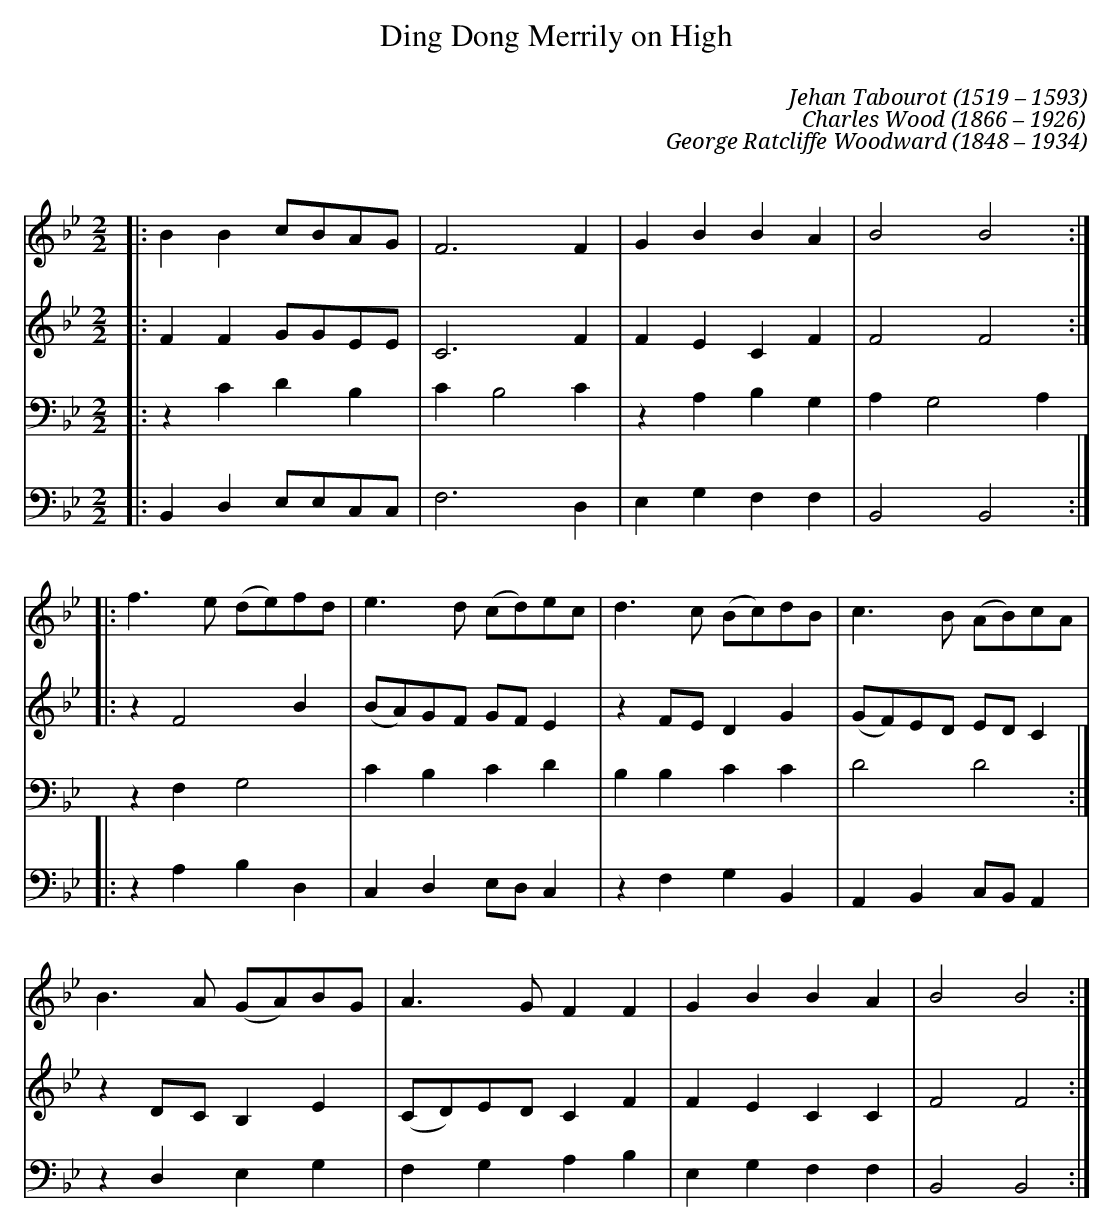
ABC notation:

X:1
C:
T:Ding Dong Merrily on High
C:Jehan Tabourot (1519 – 1593)
C:Charles Wood (1866 – 1926)
C:George Ratcliffe Woodward (1848 – 1934)
C:
M:2/2
L:1/8
K:Bbmaj
V:1
|: B2B2 cBAG | F6F2 | G2B2 B2A2 | B4 B4 :|
|: f2>e2 (de)fd | e2>d2 (cd)ec | d2>c2 (Bc)dB | c2>B2 (AB)cA |
B2>A2 (GA)BG | A2>G2 F2F2 | G2B2 B2A2 | B4 B4 :|
V:2
|: F2F2 GGEE | C6F2 | F2E2 C2F2 | F4F4 :|
|: z2F4B2 | (BA)GF GFE2 | z2FE D2G2 | (GF)ED EDC2 |
z2DC B,2E2 | (CD)ED C2F2 | F2E2 C2C2 | F4 F4 :|
V:3
K: soprano |: D2B,2 G,G,CB, | A,6B,2  | B,2B,2 C2C2 | D4D4 :|
|: z2C2 D2B,2 | C2B,4C2 | z2A,2 B,2G,2 | A,2G,4A,2 |
z2F,2 G,4 | C2B,2 C2D2 | B,2B,2 C2C2 | D4 D4 :|
V:4
|: B,,2D,2 E,E,C,C, | F,6D,2 | E,2G,2 F,2F,2 | B,,4B,,4 :|
|: z2A,2 B,2D,2 | C,2D,2 E,D,C,2 | z2F,2 G,2B,,2 | A,,2B,,2 C,B,,A,,2 |
z2D,2 E,2G,2 | F,2G,2 A,2B,2 | E,2G,2 F,2F,2 | B,,4 B,,4 :|
